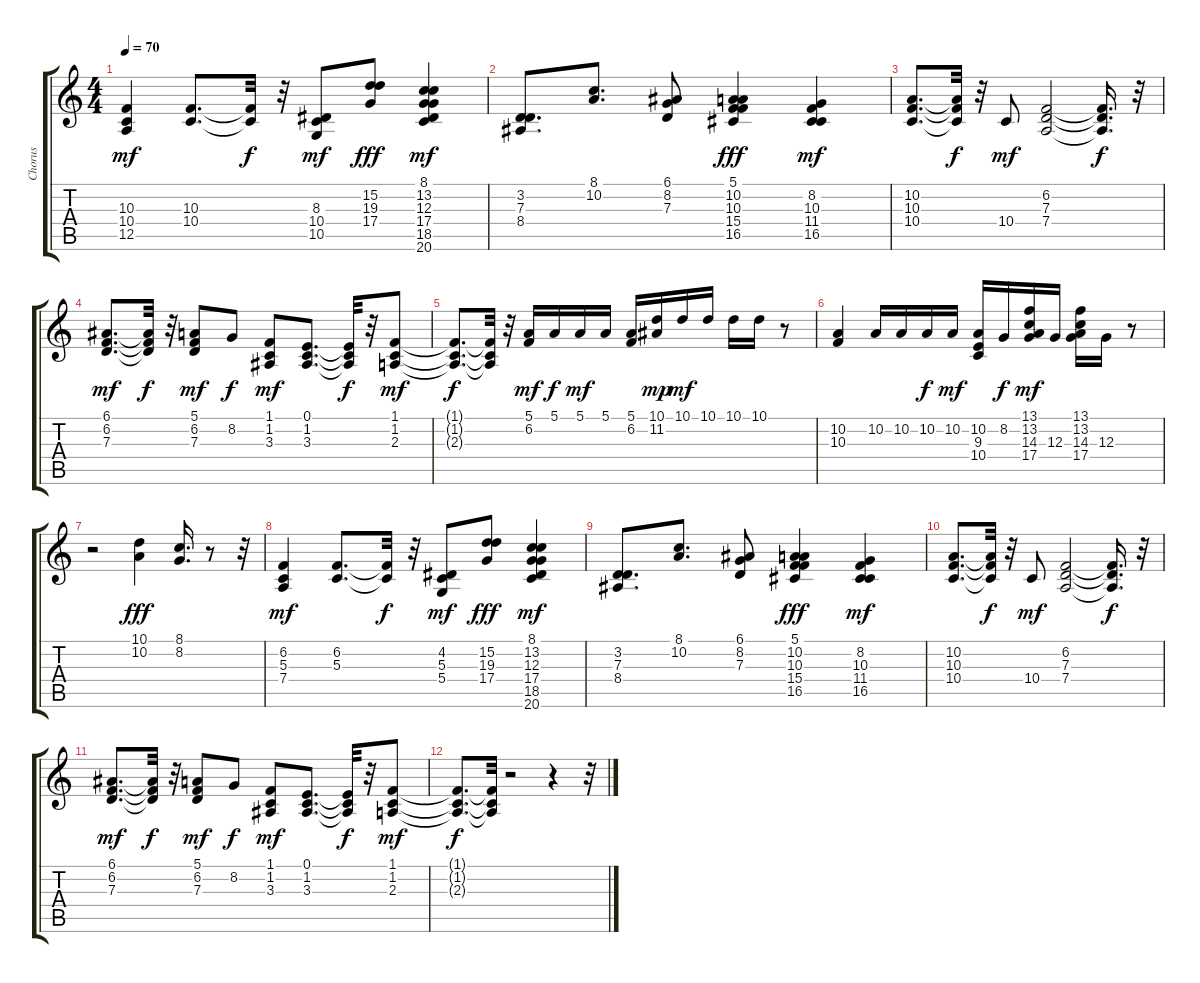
\track ("Chorus" "Chorus") {instrument choiraahs}
\staff {score tabs}
\tuning (E4 B3 G3 D3 A2 E2) {hide}
\ts (4 4)
\tempo 70
\clef g2
\ks c
(10.3 10.4 12.5).4{dy mf} (10.3 10.4).8{d} (10.3{t} 10.4{t}).32{dy f} r.32 (8.3 10.4 10.5).8{dy mf} (15.2 19.3 17.4).8{dy fff} (8.1 13.2 12.3 17.4 18.5 20.6).4{dy mf} |
(3.2 7.3 8.4).8{d} (8.1 10.2).8{d} (6.1 8.2 7.3).8 (5.1 10.2 10.3 15.4 16.5).4{dy fff} (8.2 10.3 11.4 16.5).4{dy mf} |
(10.2 10.3 10.4).8{d} (10.2{t} 10.3{t} 10.4{t}).32{dy f} r.32 10.4.8{dy mf} (6.2 7.3 7.4).2 (6.2{t} 7.3{t} 7.4{t}).16{d dy f} r.32 |
(6.1 6.2 7.3).8{d dy mf} (6.1{t} 6.2{t} 7.3{t}).32{dy f} r.32 (5.1 6.2 7.3).8{dy mf} 8.2.8{dy f} (1.1 1.2 3.3).8{dy mf} (0.1 1.2 3.3).8{d} (0.1{t} 1.2{t} 3.3{t}).32{dy f} r.32 (1.1 1.2 2.3).8{dy mf} |
(1.1{t} 1.2{t} 2.3{t}).8{d dy f} (1.1{t} 1.2{t} 2.3{t}).32 r.32 (5.1 6.2).16{dy mf} 5.1.16{dy f} 5.1.16{dy mf} 5.1.16 (5.1 6.2).16 (10.1 11.2).16{dy mp} 10.1.16{dy mf} 10.1.16 10.1.16 10.1.16 r.8 |
(10.2 10.3).4{volume 6} 10.2.16{volume 6} 10.2.16{volume 6} 10.2.16{dy f} 10.2.16{dy mf volume 6} (10.2 9.3 10.4).16 8.2.16{dy f volume 6} (13.1 13.2 14.3 17.4).16{dy mf} 12.3.16 (13.1 13.2 14.3 17.4).16{volume 6} 12.3.16 r.8 |
r.2 (10.1 10.2).4{dy fff volume 5} (8.1 8.2).16{d volume 5} r.8 r.32 |
(6.2 5.3 7.4).4{dy mf volume 4} (6.2 5.3).8{d volume 4} (6.2{t} 5.3{t}).32{dy f} r.32 (4.2 5.3 5.4).8{dy mf volume 4} (15.2 19.3 17.4).8{dy fff volume 4} (8.1 13.2 12.3 17.4 18.5 20.6).4{dy mf volume 4} |
(3.2 7.3 8.4).8{d volume 4} (8.1 10.2).8{d volume 4} (6.1 8.2 7.3).8{volume 3} (5.1 10.2 10.3 15.4 16.5).4{dy fff volume 3} (8.2 10.3 11.4 16.5).4{dy mf volume 3} |
(10.2 10.3 10.4).8{d volume 3} (10.2{t} 10.3{t} 10.4{t}).32{dy f} r.32 10.4.8{dy mf volume 2} (6.2 7.3 7.4).2{volume 2} (6.2{t} 7.3{t} 7.4{t}).16{d dy f} r.32 |
(6.1 6.2 7.3).8{d dy mf volume 2} (6.1{t} 6.2{t} 7.3{t}).32{dy f} r.32 (5.1 6.2 7.3).8{dy mf volume 2} 8.2.8{dy f volume 2} (1.1 1.2 3.3).8{dy mf volume 1} (0.1 1.2 3.3).8{d volume 1} (0.1{t} 1.2{t} 3.3{t}).32{dy f} r.32 (1.1 1.2 2.3).8{dy mf volume 1} |
(1.1{t} 1.2{t} 2.3{t}).8{d dy f} (1.1{t} 1.2{t} 2.3{t}).32 r.2 r.4 r.32
